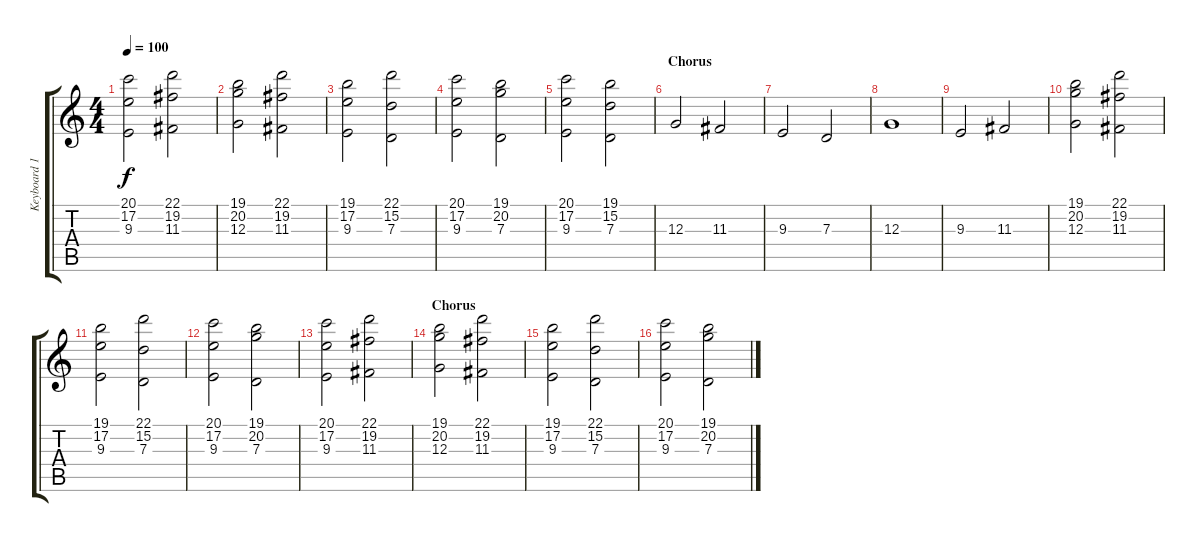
\track ("Keyboard 1" "Keyboard 1") {instrument stringensemble1}
\staff {score tabs}
\tuning (E4 B3 G3 D3 A2 E2) {hide}
\ts (4 4)
\tempo 100
\clef g2
\ks c
(20.1 17.2 9.3).2{dy f} (22.1 19.2 11.3).2 |
(19.1 20.2 12.3).2 (22.1 19.2 11.3).2 |
(19.1 17.2 9.3).2 (22.1 15.2 7.3).2 |
(20.1 17.2 9.3).2 (19.1 20.2 7.3).2 |
(20.1 17.2 9.3).2 (19.1 15.2 7.3).2 |
\section ("" "Chorus")
12.3.2{instrument pad4choir} 11.3.2 |
9.3.2 7.3.2 |
12.3.1 |
9.3.2 11.3.2 |
(19.1 20.2 12.3).2{instrument stringensemble1} (22.1 19.2 11.3).2 |
(19.1 17.2 9.3).2 (22.1 15.2 7.3).2 |
(20.1 17.2 9.3).2 (19.1 20.2 7.3).2 |
(20.1 17.2 9.3).2 (22.1 19.2 11.3).2 |
\section ("" "Chorus")
(19.1 20.2 12.3).2 (22.1 19.2 11.3).2 |
(19.1 17.2 9.3).2 (22.1 15.2 7.3).2 |
(20.1 17.2 9.3).2 (19.1 20.2 7.3).2
